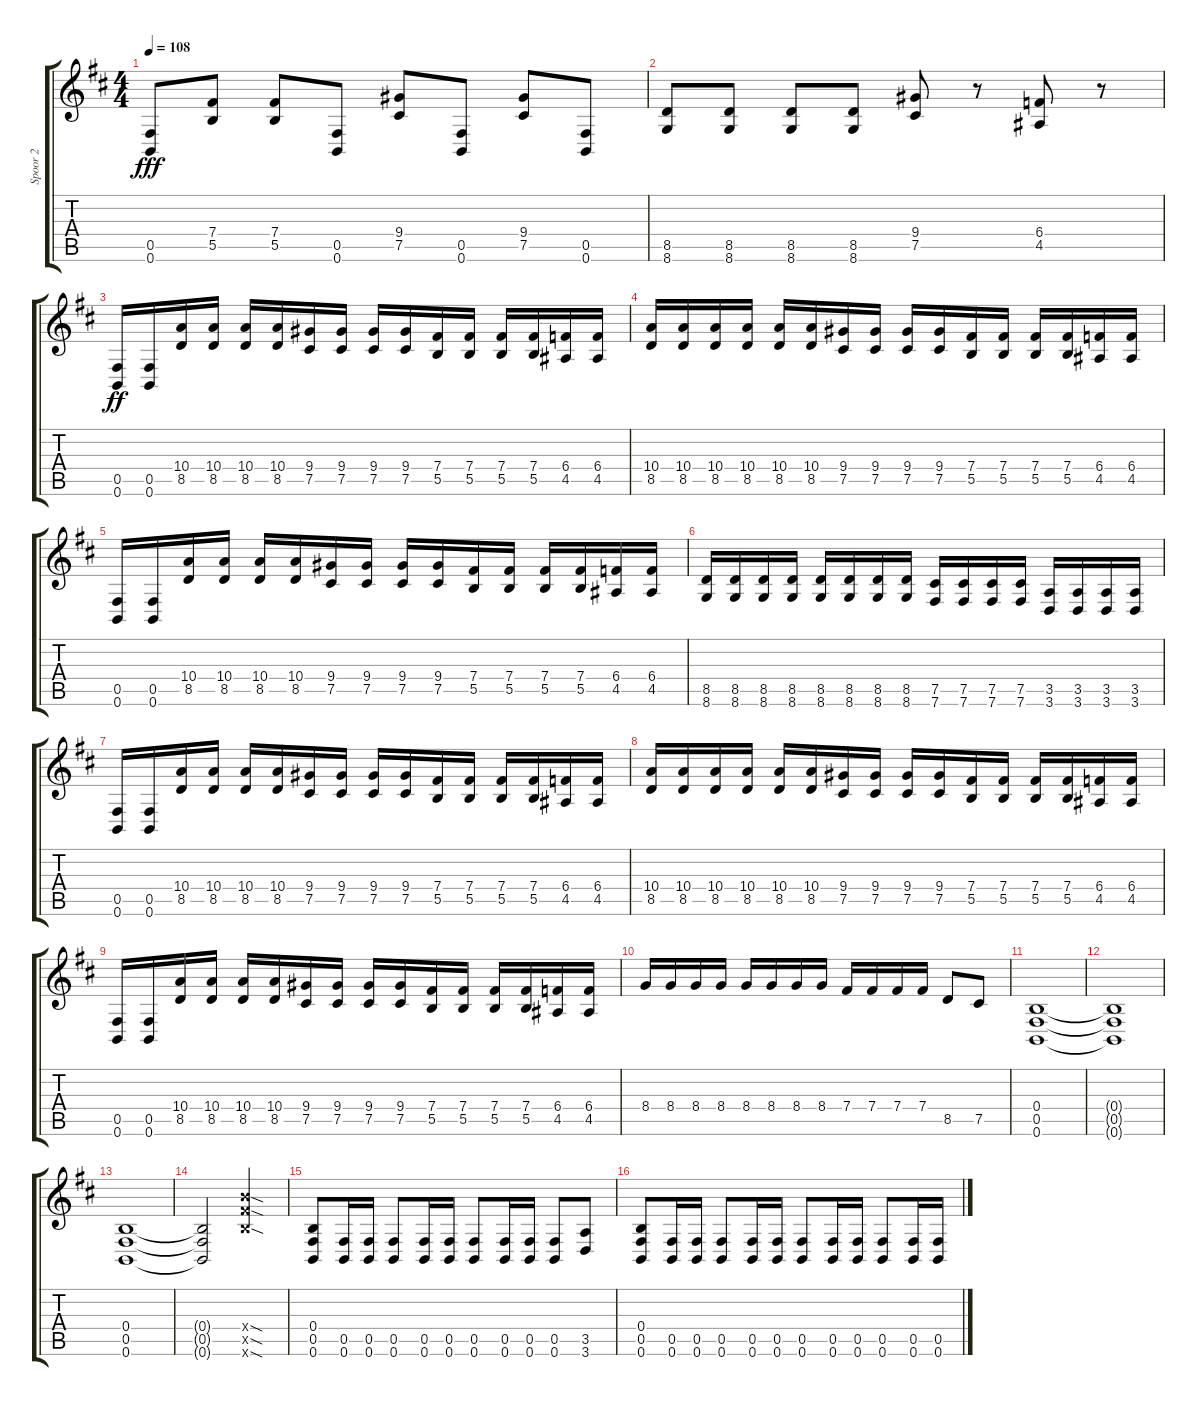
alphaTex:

\track ("Spoor 2" "Spoor 2") {instrument overdrivenguitar}
\staff {score tabs}
\tuning (Db4 Ab3 E3 B2 Gb2 B1) {hide}
\ts (4 4)
\tempo 108
\clef g2
\ks d
(0.5 0.6).8{dy fff} (7.4 5.5).8 (7.4 5.5).8 (0.5 0.6).8 (9.4 7.5).8 (0.5 0.6).8 (9.4 7.5).8 (0.5 0.6).8 |
(8.5 8.6).8 (8.5 8.6).8 (8.5 8.6).8 (8.5 8.6).8 (9.4 7.5).8 r.8 (6.4 4.5).8 r.8 |
(0.5 0.6).16{dy ff} (0.5 0.6).16 (10.4 8.5).16 (10.4 8.5).16 (10.4 8.5).16 (10.4 8.5).16 (9.4 7.5).16 (9.4 7.5).16 (9.4 7.5).16 (9.4 7.5).16 (7.4 5.5).16 (7.4 5.5).16 (7.4 5.5).16 (7.4 5.5).16 (6.4 4.5).16 (6.4 4.5).16 |
(10.4 8.5).16 (10.4 8.5).16 (10.4 8.5).16 (10.4 8.5).16 (10.4 8.5).16 (10.4 8.5).16 (9.4 7.5).16 (9.4 7.5).16 (9.4 7.5).16 (9.4 7.5).16 (7.4 5.5).16 (7.4 5.5).16 (7.4 5.5).16 (7.4 5.5).16 (6.4 4.5).16 (6.4 4.5).16 |
(0.5 0.6).16 (0.5 0.6).16 (10.4 8.5).16 (10.4 8.5).16 (10.4 8.5).16 (10.4 8.5).16 (9.4 7.5).16 (9.4 7.5).16 (9.4 7.5).16 (9.4 7.5).16 (7.4 5.5).16 (7.4 5.5).16 (7.4 5.5).16 (7.4 5.5).16 (6.4 4.5).16 (6.4 4.5).16 |
(8.5 8.6).16 (8.5 8.6).16 (8.5 8.6).16 (8.5 8.6).16 (8.5 8.6).16 (8.5 8.6).16 (8.5 8.6).16 (8.5 8.6).16 (7.5 7.6).16 (7.5 7.6).16 (7.5 7.6).16 (7.5 7.6).16 (3.5 3.6).16 (3.5 3.6).16 (3.5 3.6).16 (3.5 3.6).16 |
(0.5 0.6).16 (0.5 0.6).16 (10.4 8.5).16 (10.4 8.5).16 (10.4 8.5).16 (10.4 8.5).16 (9.4 7.5).16 (9.4 7.5).16 (9.4 7.5).16 (9.4 7.5).16 (7.4 5.5).16 (7.4 5.5).16 (7.4 5.5).16 (7.4 5.5).16 (6.4 4.5).16 (6.4 4.5).16 |
(10.4 8.5).16 (10.4 8.5).16 (10.4 8.5).16 (10.4 8.5).16 (10.4 8.5).16 (10.4 8.5).16 (9.4 7.5).16 (9.4 7.5).16 (9.4 7.5).16 (9.4 7.5).16 (7.4 5.5).16 (7.4 5.5).16 (7.4 5.5).16 (7.4 5.5).16 (6.4 4.5).16 (6.4 4.5).16 |
(0.5 0.6).16 (0.5 0.6).16 (10.4 8.5).16 (10.4 8.5).16 (10.4 8.5).16 (10.4 8.5).16 (9.4 7.5).16 (9.4 7.5).16 (9.4 7.5).16 (9.4 7.5).16 (7.4 5.5).16 (7.4 5.5).16 (7.4 5.5).16 (7.4 5.5).16 (6.4 4.5).16 (6.4 4.5).16 |
8.4.16 8.4.16 8.4.16 8.4.16 8.4.16 8.4.16 8.4.16 8.4.16 7.4.16 7.4.16 7.4.16 7.4.16 8.5.8 7.5.8 |
(0.4 0.5 0.6).1 |
(0.4{t} 0.5{t} 0.6{t}).1 |
(0.4 0.5 0.6).1 |
(0.4{t} 0.5{t} 0.6{t}).2 (12.4{sod x} 12.5{sod x} 12.6{sod x}).2 |
(0.4 0.5 0.6).8 (0.5 0.6).16 (0.5 0.6).16 (0.5 0.6).8 (0.5 0.6).16 (0.5 0.6).16 (0.5 0.6).8 (0.5 0.6).16 (0.5 0.6).16 (0.5 0.6).8 (3.5 3.6).8 |
(0.4 0.5 0.6).8 (0.5 0.6).16 (0.5 0.6).16 (0.5 0.6).8 (0.5 0.6).16 (0.5 0.6).16 (0.5 0.6).8 (0.5 0.6).16 (0.5 0.6).16 (0.5 0.6).8 (0.5 0.6).16 (0.5 0.6).16
